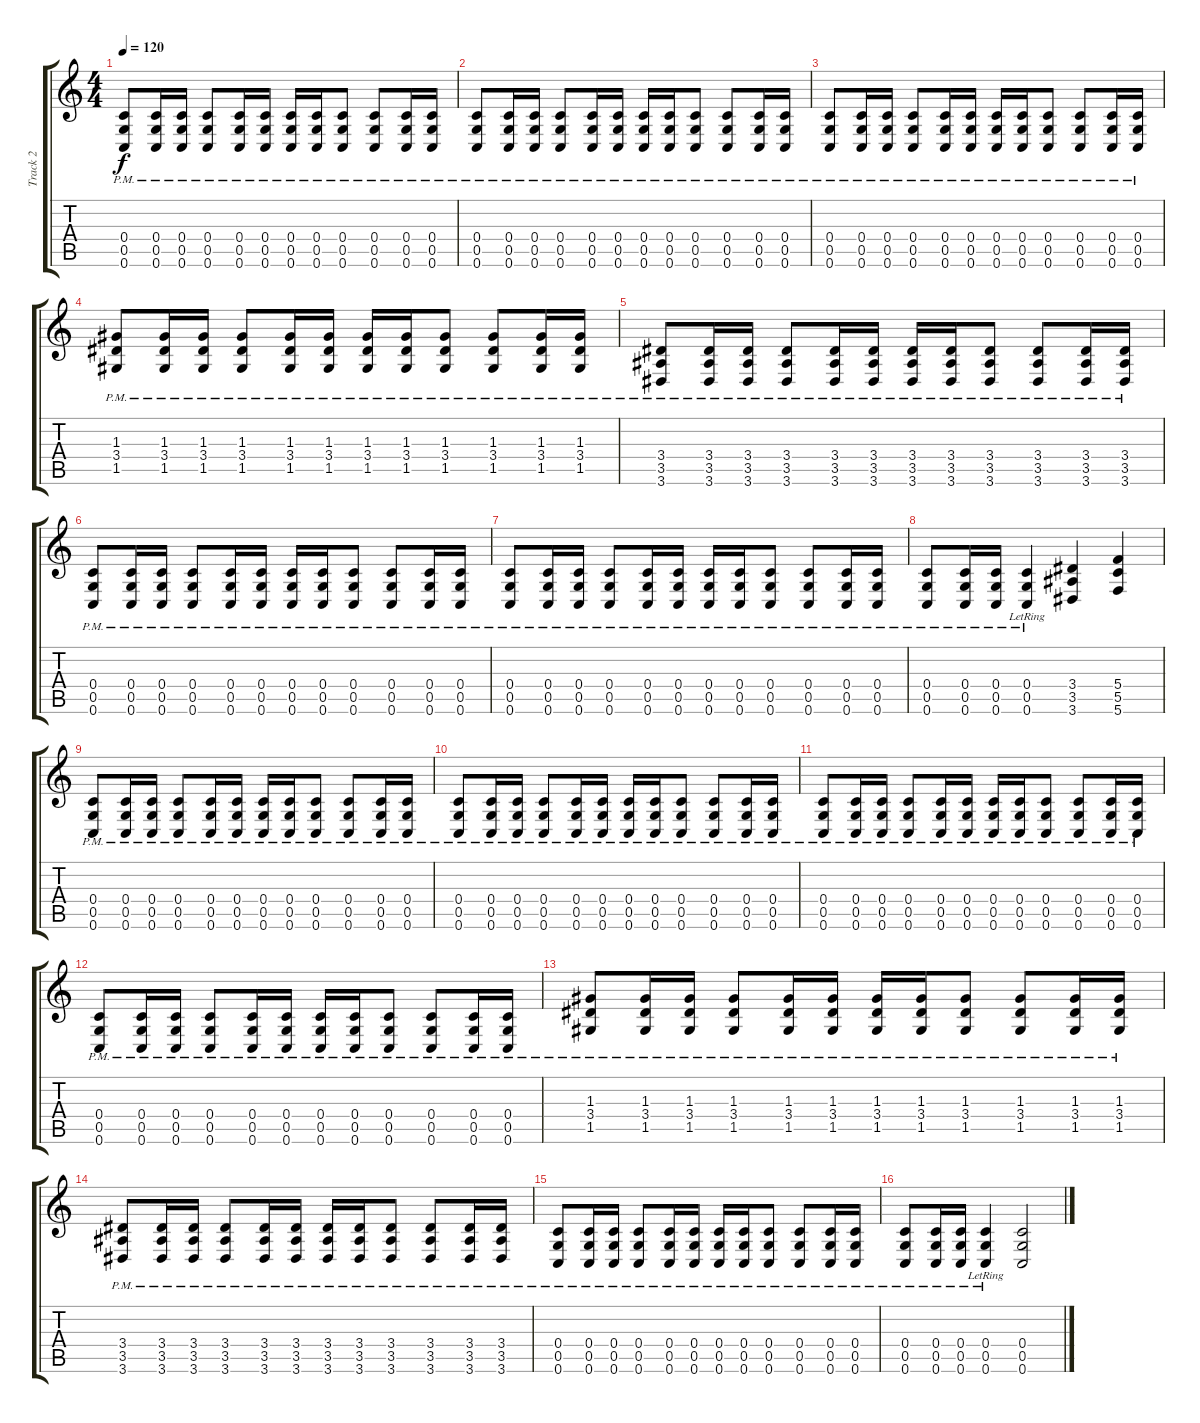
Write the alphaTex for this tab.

\track ("Track 2" "Track 2") {instrument distortionguitar}
\staff {score tabs}
\tuning (E4 C4 G3 C3 G2 C2) {hide}
\ts (4 4)
\tempo 120
\clef g2
\ks c
(0.4 0.5 0.6{pm}).8{dy f} (0.4 0.5 0.6{pm}).16 (0.4 0.5 0.6{pm}).16 (0.4 0.5 0.6{pm}).8 (0.4 0.5 0.6{pm}).16 (0.4 0.5 0.6{pm}).16 (0.4 0.5 0.6{pm}).16 (0.4 0.5 0.6{pm}).16 (0.4 0.5 0.6{pm}).8 (0.4 0.5 0.6{pm}).8 (0.4 0.5 0.6{pm}).16 (0.4 0.5 0.6{pm}).16 |
(0.4 0.5 0.6{pm}).8 (0.4 0.5 0.6{pm}).16 (0.4 0.5 0.6{pm}).16 (0.4 0.5 0.6{pm}).8 (0.4 0.5 0.6{pm}).16 (0.4 0.5 0.6{pm}).16 (0.4 0.5 0.6{pm}).16 (0.4 0.5 0.6{pm}).16 (0.4 0.5 0.6{pm}).8 (0.4 0.5 0.6{pm}).8 (0.4 0.5 0.6{pm}).16 (0.4 0.5 0.6{pm}).16 |
(0.4 0.5 0.6{pm}).8 (0.4 0.5 0.6{pm}).16 (0.4 0.5 0.6{pm}).16 (0.4 0.5 0.6{pm}).8 (0.4 0.5 0.6{pm}).16 (0.4 0.5 0.6{pm}).16 (0.4 0.5 0.6{pm}).16 (0.4 0.5 0.6{pm}).16 (0.4 0.5 0.6{pm}).8 (0.4 0.5 0.6{pm}).8 (0.4 0.5 0.6{pm}).16 (0.4 0.5 0.6{pm}).16 |
(1.3{pm} 3.4{pm} 1.5{pm}).8 (1.3{pm} 3.4{pm} 1.5{pm}).16 (1.3{pm} 3.4{pm} 1.5{pm}).16 (1.3{pm} 3.4{pm} 1.5{pm}).8 (1.3{pm} 3.4{pm} 1.5{pm}).16 (1.3{pm} 3.4{pm} 1.5{pm}).16 (1.3{pm} 3.4{pm} 1.5{pm}).16 (1.3{pm} 3.4{pm} 1.5{pm}).16 (1.3{pm} 3.4{pm} 1.5{pm}).8 (1.3{pm} 3.4{pm} 1.5{pm}).8 (1.3{pm} 3.4{pm} 1.5{pm}).16 (1.3{pm} 3.4{pm} 1.5{pm}).16 |
(3.4{pm} 3.5{pm} 3.6{pm}).8 (3.4{pm} 3.5{pm} 3.6{pm}).16 (3.4{pm} 3.5{pm} 3.6{pm}).16 (3.4{pm} 3.5{pm} 3.6{pm}).8 (3.4{pm} 3.5{pm} 3.6{pm}).16 (3.4{pm} 3.5{pm} 3.6{pm}).16 (3.4{pm} 3.5{pm} 3.6{pm}).16 (3.4{pm} 3.5{pm} 3.6{pm}).16 (3.4{pm} 3.5{pm} 3.6{pm}).8 (3.4{pm} 3.5{pm} 3.6{pm}).8 (3.4{pm} 3.5{pm} 3.6{pm}).16 (3.4{pm} 3.5{pm} 3.6{pm}).16 |
(0.4 0.5 0.6{pm}).8 (0.4 0.5 0.6{pm}).16 (0.4 0.5 0.6{pm}).16 (0.4 0.5 0.6{pm}).8 (0.4 0.5 0.6{pm}).16 (0.4 0.5 0.6{pm}).16 (0.4 0.5 0.6{pm}).16 (0.4 0.5 0.6{pm}).16 (0.4 0.5 0.6{pm}).8 (0.4 0.5 0.6{pm}).8 (0.4 0.5 0.6{pm}).16 (0.4 0.5 0.6{pm}).16 |
(0.4 0.5 0.6{pm}).8 (0.4 0.5 0.6{pm}).16 (0.4 0.5 0.6{pm}).16 (0.4 0.5 0.6{pm}).8 (0.4 0.5 0.6{pm}).16 (0.4 0.5 0.6{pm}).16 (0.4 0.5 0.6{pm}).16 (0.4 0.5 0.6{pm}).16 (0.4 0.5 0.6{pm}).8 (0.4 0.5 0.6{pm}).8 (0.4 0.5 0.6{pm}).16 (0.4 0.5 0.6{pm}).16 |
(0.4{pm} 0.5{pm} 0.6{pm}).8 (0.4{pm} 0.5{pm} 0.6{pm}).16 (0.4{pm} 0.5{pm} 0.6{pm}).16 (0.4{pm lr} 0.5{pm lr} 0.6{pm lr}).4 (3.4 3.5 3.6).4 (5.4 5.5 5.6).4 |
(0.4 0.5 0.6{pm}).8 (0.4 0.5 0.6{pm}).16 (0.4 0.5 0.6{pm}).16 (0.4 0.5 0.6{pm}).8 (0.4 0.5 0.6{pm}).16 (0.4 0.5 0.6{pm}).16 (0.4 0.5 0.6{pm}).16 (0.4 0.5 0.6{pm}).16 (0.4 0.5 0.6{pm}).8 (0.4 0.5 0.6{pm}).8 (0.4 0.5 0.6{pm}).16 (0.4 0.5 0.6{pm}).16 |
(0.4 0.5 0.6{pm}).8 (0.4 0.5 0.6{pm}).16 (0.4 0.5 0.6{pm}).16 (0.4 0.5 0.6{pm}).8 (0.4 0.5 0.6{pm}).16 (0.4 0.5 0.6{pm}).16 (0.4 0.5 0.6{pm}).16 (0.4 0.5 0.6{pm}).16 (0.4 0.5 0.6{pm}).8 (0.4 0.5 0.6{pm}).8 (0.4 0.5 0.6{pm}).16 (0.4 0.5 0.6{pm}).16 |
(0.4 0.5 0.6{pm}).8 (0.4 0.5 0.6{pm}).16 (0.4 0.5 0.6{pm}).16 (0.4 0.5 0.6{pm}).8 (0.4 0.5 0.6{pm}).16 (0.4 0.5 0.6{pm}).16 (0.4 0.5 0.6{pm}).16 (0.4 0.5 0.6{pm}).16 (0.4 0.5 0.6{pm}).8 (0.4 0.5 0.6{pm}).8 (0.4 0.5 0.6{pm}).16 (0.4 0.5 0.6{pm}).16 |
(0.4 0.5 0.6{pm}).8 (0.4 0.5 0.6{pm}).16 (0.4 0.5 0.6{pm}).16 (0.4 0.5 0.6{pm}).8 (0.4 0.5 0.6{pm}).16 (0.4 0.5 0.6{pm}).16 (0.4 0.5 0.6{pm}).16 (0.4 0.5 0.6{pm}).16 (0.4 0.5 0.6{pm}).8 (0.4 0.5 0.6{pm}).8 (0.4 0.5 0.6{pm}).16 (0.4 0.5 0.6{pm}).16 |
(1.3{pm} 3.4{pm} 1.5{pm}).8 (1.3{pm} 3.4{pm} 1.5{pm}).16 (1.3{pm} 3.4{pm} 1.5{pm}).16 (1.3{pm} 3.4{pm} 1.5{pm}).8 (1.3{pm} 3.4{pm} 1.5{pm}).16 (1.3{pm} 3.4{pm} 1.5{pm}).16 (1.3{pm} 3.4{pm} 1.5{pm}).16 (1.3{pm} 3.4{pm} 1.5{pm}).16 (1.3{pm} 3.4{pm} 1.5{pm}).8 (1.3{pm} 3.4{pm} 1.5{pm}).8 (1.3{pm} 3.4{pm} 1.5{pm}).16 (1.3{pm} 3.4{pm} 1.5{pm}).16 |
(3.4{pm} 3.5{pm} 3.6{pm}).8 (3.4{pm} 3.5{pm} 3.6{pm}).16 (3.4{pm} 3.5{pm} 3.6{pm}).16 (3.4{pm} 3.5{pm} 3.6{pm}).8 (3.4{pm} 3.5{pm} 3.6{pm}).16 (3.4{pm} 3.5{pm} 3.6{pm}).16 (3.4{pm} 3.5{pm} 3.6{pm}).16 (3.4{pm} 3.5{pm} 3.6{pm}).16 (3.4{pm} 3.5{pm} 3.6{pm}).8 (3.4{pm} 3.5{pm} 3.6{pm}).8 (3.4{pm} 3.5{pm} 3.6{pm}).16 (3.4{pm} 3.5{pm} 3.6{pm}).16 |
(0.4{pm} 0.5{pm} 0.6{pm}).8 (0.4{pm} 0.5{pm} 0.6{pm}).16 (0.4{pm} 0.5{pm} 0.6{pm}).16 (0.4{pm} 0.5{pm} 0.6{pm}).8 (0.4{pm} 0.5{pm} 0.6{pm}).16 (0.4{pm} 0.5{pm} 0.6{pm}).16 (0.4{pm} 0.5{pm} 0.6{pm}).16 (0.4{pm} 0.5{pm} 0.6{pm}).16 (0.4{pm} 0.5{pm} 0.6{pm}).8 (0.4{pm} 0.5{pm} 0.6{pm}).8 (0.4{pm} 0.5{pm} 0.6{pm}).16 (0.4{pm} 0.5{pm} 0.6{pm}).16 |
(0.4{pm} 0.5{pm} 0.6{pm}).8 (0.4{pm} 0.5{pm} 0.6{pm}).16 (0.4{pm} 0.5{pm} 0.6{pm}).16 (0.4{pm lr} 0.5{pm lr} 0.6{pm lr}).4 (0.4 0.5 0.6).2
